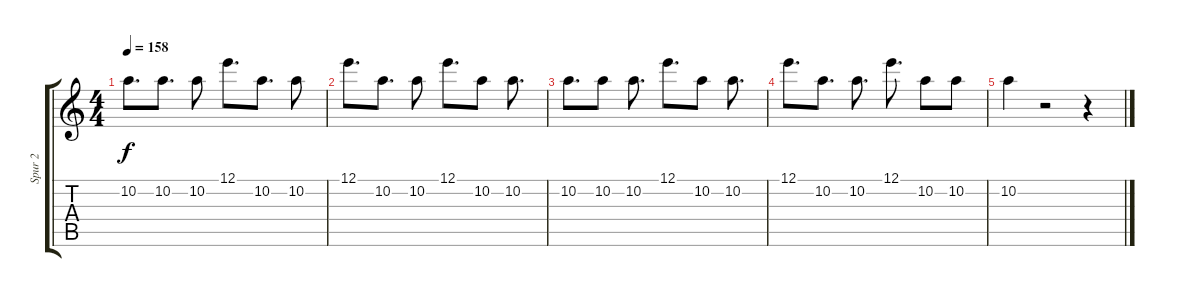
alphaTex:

\track ("Spur 2" "Spur 2") {instrument distortionguitar}
\staff {score tabs}
\tuning (E4 B3 G3 D3 A2 E2) {hide}
\ts (4 4)
\tempo 158
\clef g2
\ks c
10.2.8{d dy f} 10.2.8{d} 10.2.8 12.1.8{d} 10.2.8{d} 10.2.8 |
12.1.8{d} 10.2.8{d} 10.2.8 12.1.8{d} 10.2.8 10.2.8{d} |
10.2.8{d} 10.2.8 10.2.8{d} 12.1.8{d} 10.2.8 10.2.8{d} |
12.1.8{d} 10.2.8{d} 10.2.8{d} 12.1.8{d} 10.2.8 10.2.8 |
10.2.4 r.2 r.4
